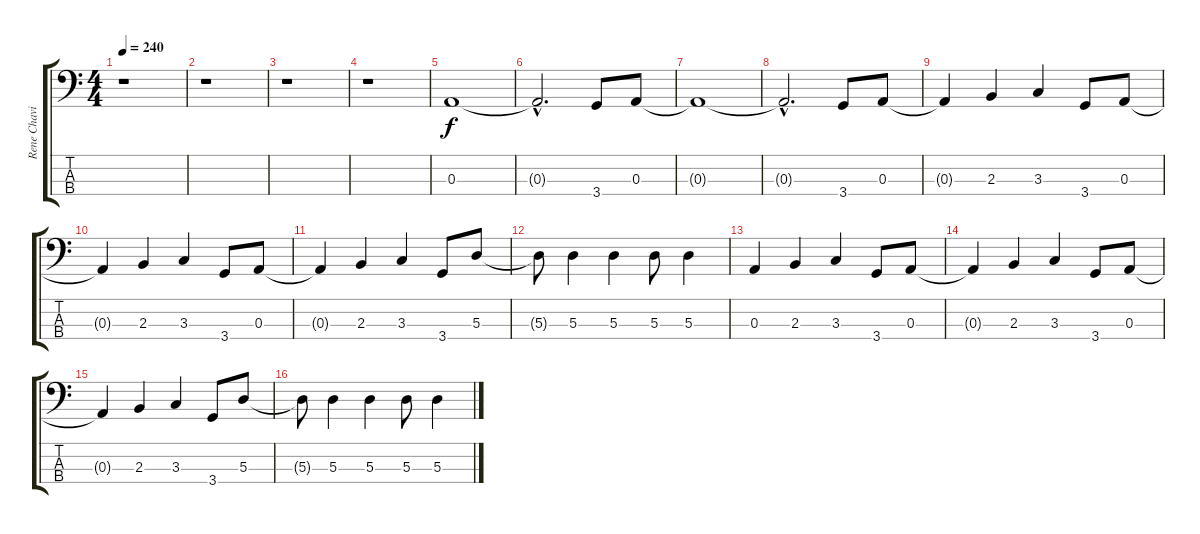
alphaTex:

\track ("Rene Chavin" "Rene Chavi") {instrument electricbassfinger}
\staff {score tabs}
\tuning (G2 D2 A1 E1) {hide}
\ts (4 4)
\tempo 240
\clef f4
\ks c
r.1{dy f instrument electricbassfinger} |
r.1 |
r.1 |
r.1 |
0.3.1 |
0.3{hac t}.2{d} 3.4.8 0.3.8 |
0.3{t}.1 |
0.3{hac t}.2{d} 3.4.8 0.3.8 |
0.3{t}.4 2.3.4 3.3.4 3.4.8 0.3.8 |
0.3{t}.4 2.3.4 3.3.4 3.4.8 0.3.8 |
0.3{t}.4 2.3.4 3.3.4 3.4.8 5.3.8 |
5.3{t}.8 5.3.4 5.3.4 5.3.8 5.3.4 |
0.3.4 2.3.4 3.3.4 3.4.8 0.3.8 |
0.3{t}.4 2.3.4 3.3.4 3.4.8 0.3.8 |
0.3{t}.4 2.3.4 3.3.4 3.4.8 5.3.8 |
5.3{t}.8 5.3.4 5.3.4 5.3.8 5.3.4
